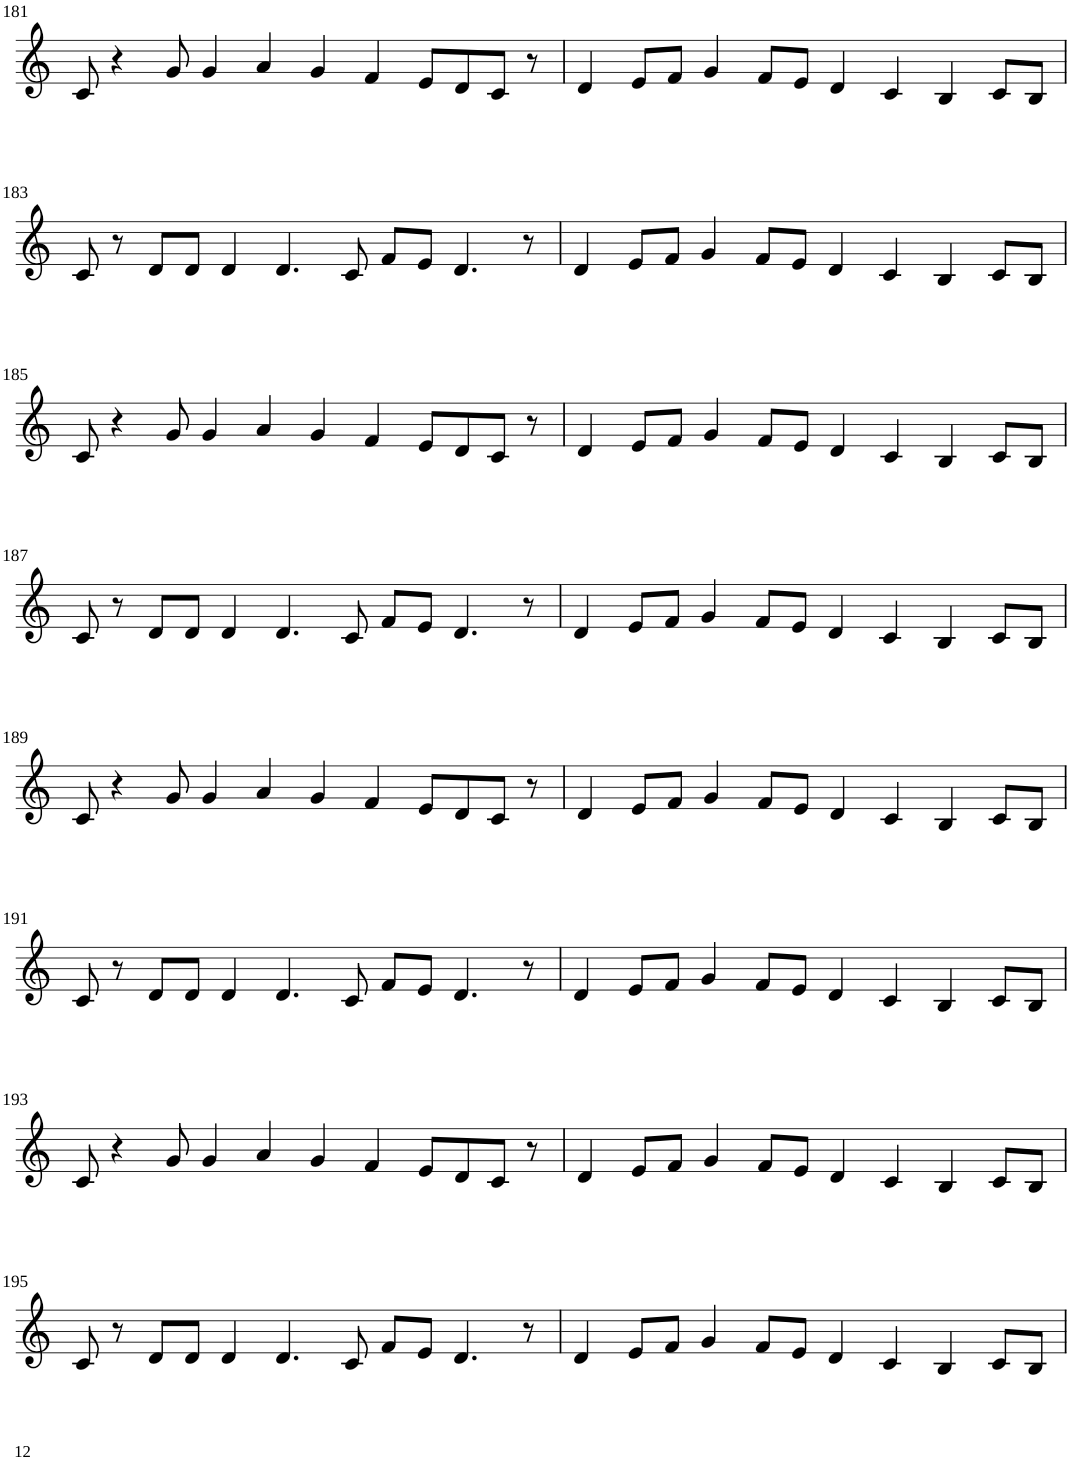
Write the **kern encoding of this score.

**kern
*part1
*staff1
*I"Violin
!!LO:PB:g=z
*clefG2
*k[]
*M8/4
=181
8c/
4r
8g/
4g/
4a/
4g/
4f/
8e/L
8d/
8c/J
8r
=182
4d/
8e/L
8f/J
4g/
8f/L
8e/J
4d/
4c/
4B/
8c/L
8B/J
!!LO:LB:g=z
=183
8c/
8r
8d/L
8d/J
4d/
4.d/
8c/
8f/L
8e/J
4.d/
8r
=184
4d/
8e/L
8f/J
4g/
8f/L
8e/J
4d/
4c/
4B/
8c/L
8B/J
!!LO:LB:g=z
=185
8c/
4r
8g/
4g/
4a/
4g/
4f/
8e/L
8d/
8c/J
8r
=186
4d/
8e/L
8f/J
4g/
8f/L
8e/J
4d/
4c/
4B/
8c/L
8B/J
!!LO:LB:g=z
=187
8c/
8r
8d/L
8d/J
4d/
4.d/
8c/
8f/L
8e/J
4.d/
8r
=188
4d/
8e/L
8f/J
4g/
8f/L
8e/J
4d/
4c/
4B/
8c/L
8B/J
!!LO:LB:g=z
=189
8c/
4r
8g/
4g/
4a/
4g/
4f/
8e/L
8d/
8c/J
8r
=190
4d/
8e/L
8f/J
4g/
8f/L
8e/J
4d/
4c/
4B/
8c/L
8B/J
!!LO:LB:g=z
=191
8c/
8r
8d/L
8d/J
4d/
4.d/
8c/
8f/L
8e/J
4.d/
8r
=192
4d/
8e/L
8f/J
4g/
8f/L
8e/J
4d/
4c/
4B/
8c/L
8B/J
!!LO:LB:g=z
=193
8c/
4r
8g/
4g/
4a/
4g/
4f/
8e/L
8d/
8c/J
8r
=194
4d/
8e/L
8f/J
4g/
8f/L
8e/J
4d/
4c/
4B/
8c/L
8B/J
!!LO:LB:g=z
=195
8c/
8r
8d/L
8d/J
4d/
4.d/
8c/
8f/L
8e/J
4.d/
8r
=196
4d/
8e/L
8f/J
4g/
8f/L
8e/J
4d/
4c/
4B/
8c/L
8B/J
=
*-
